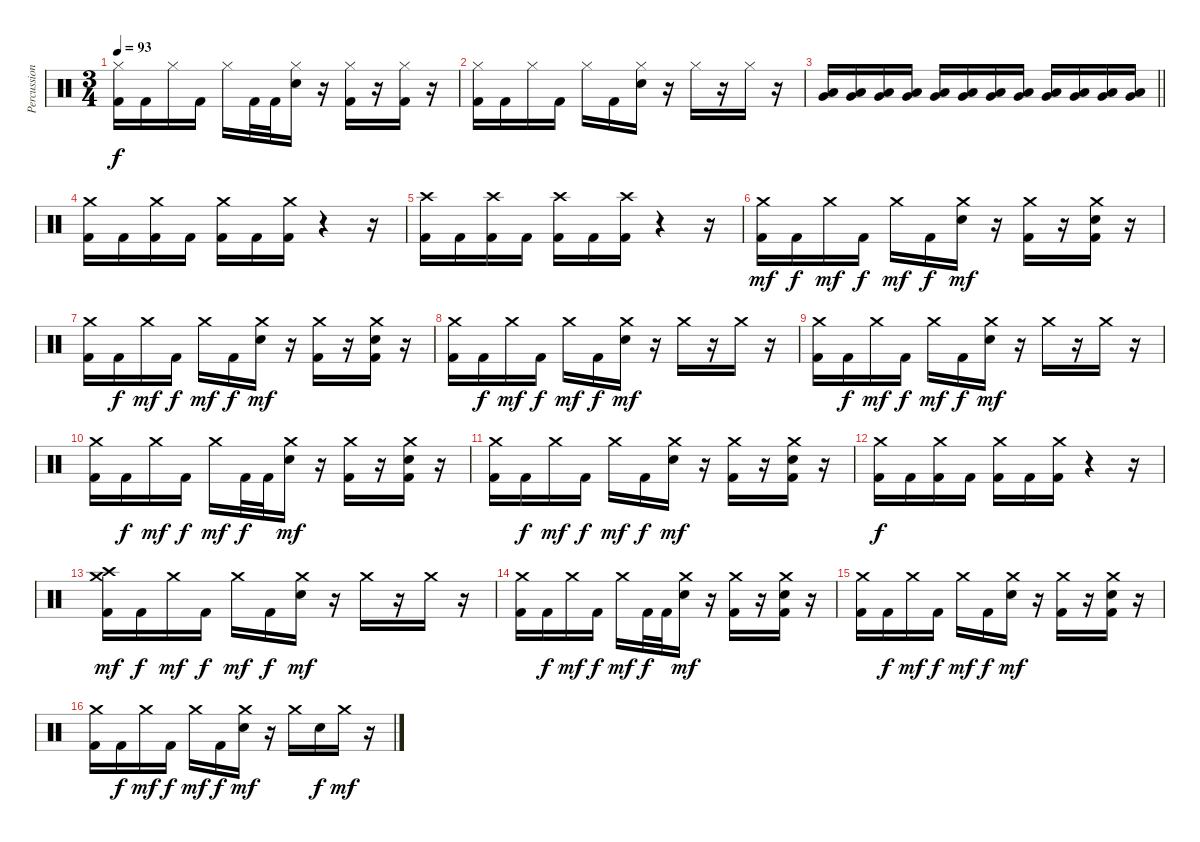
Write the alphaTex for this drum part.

\track ("Percussion" "Percussion") {instrument percussion}
\staff {score}
\articulation defaults
\ts (3 4)
\tempo 93
\clef neutral
\ks c
("Kick (hit) 2" "Hi-Hat (closed)").16{dy f} "Kick (hit) 2".16 "Hi-Hat (closed)".16 "Kick (hit) 2".16 "Hi-Hat (closed)".16 "Kick (hit) 2".32 "Kick (hit) 2".32 ("Snare (hit) 2" "Hi-Hat (closed)").16 r.16 ("Kick (hit) 2" "Hi-Hat (closed)").16 r.16 ("Kick (hit) 2" "Hi-Hat (closed)").16 r.16 |
("Kick (hit) 2" "Hi-Hat (closed)").16 "Kick (hit) 2".16 "Hi-Hat (closed)".16 "Kick (hit) 2".16 "Hi-Hat (closed)".16 "Kick (hit) 2".16 ("Snare (hit) 2" "Hi-Hat (closed)").16 r.16 "Hi-Hat (closed)".16 r.16 "Hi-Hat (closed)".16 r.16 |
\barLineRight lightlight
("Low Tom (hit)" "Very Low Tom (hit)").16 ("Low Tom (hit)" "Very Low Tom (hit)").16 ("Low Tom (hit)" "Very Low Tom (hit)").16 ("Low Tom (hit)" "Very Low Tom (hit)").16 ("Low Tom (hit)" "Very Low Tom (hit)").16 ("Low Tom (hit)" "Very Low Tom (hit)").16 ("Low Tom (hit)" "Very Low Tom (hit)").16 ("Low Tom (hit)" "Very Low Tom (hit)").16 ("Low Tom (hit)" "Very Low Tom (hit)").16 ("Low Tom (hit)" "Very Low Tom (hit)").16 ("Low Tom (hit)" "Very Low Tom (hit)").16 ("Low Tom (hit)" "Very Low Tom (hit)").16 |
("Kick (hit) 2" "Crash medium (hit)").16 "Kick (hit) 2".16 ("Kick (hit) 2" "Crash medium (hit)").16 "Kick (hit) 2".16 ("Kick (hit) 2" "Crash medium (hit)").16 "Kick (hit) 2".16 ("Kick (hit) 2" "Crash medium (hit)").16 r.4 r.16 |
("Kick (hit) 2" "Crash high (hit)").16 "Kick (hit) 2".16 ("Kick (hit) 2" "Crash high (hit)").16 "Kick (hit) 2".16 ("Kick (hit) 2" "Crash high (hit)").16 "Kick (hit) 2".16 ("Kick (hit) 2" "Crash high (hit)").16 r.4 r.16 |
("Kick (hit) 2" "Crash medium (hit)").16{dy mf} "Kick (hit) 2".16{dy f} "Crash medium (hit)".16{dy mf} "Kick (hit) 2".16{dy f} "Crash medium (hit)".16{dy mf} "Kick (hit) 2".16{dy f} ("Snare (hit) 2" "Crash medium (hit)").16{dy mf} r.16 ("Kick (hit) 2" "Crash medium (hit)").16 r.16 ("Kick (hit) 2" "Snare (hit) 2" "Crash medium (hit)").16 r.16 |
("Kick (hit) 2" "Crash medium (hit)").16 "Kick (hit) 2".16{dy f} "Crash medium (hit)".16{dy mf} "Kick (hit) 2".16{dy f} "Crash medium (hit)".16{dy mf} "Kick (hit) 2".16{dy f} ("Snare (hit) 2" "Crash medium (hit)").16{dy mf} r.16 ("Kick (hit) 2" "Crash medium (hit)").16 r.16 ("Kick (hit) 2" "Snare (hit) 2" "Crash medium (hit)").16 r.16 |
("Kick (hit) 2" "Crash medium (hit)").16 "Kick (hit) 2".16{dy f} "Crash medium (hit)".16{dy mf} "Kick (hit) 2".16{dy f} "Crash medium (hit)".16{dy mf} "Kick (hit) 2".16{dy f} ("Snare (hit) 2" "Crash medium (hit)").16{dy mf} r.16 "Crash medium (hit)".16 r.16 "Crash medium (hit)".16 r.16 |
("Kick (hit) 2" "Crash medium (hit)").16 "Kick (hit) 2".16{dy f} "Crash medium (hit)".16{dy mf} "Kick (hit) 2".16{dy f} "Crash medium (hit)".16{dy mf} "Kick (hit) 2".16{dy f} ("Snare (hit) 2" "Crash medium (hit)").16{dy mf} r.16 "Crash medium (hit)".16 r.16 "Crash medium (hit)".16 r.16 |
("Kick (hit) 2" "Crash medium (hit)").16 "Kick (hit) 2".16{dy f} "Crash medium (hit)".16{dy mf} "Kick (hit) 2".16{dy f} "Crash medium (hit)".16{dy mf} "Kick (hit) 2".32{dy f} "Kick (hit) 2".32 ("Snare (hit) 2" "Crash medium (hit)").16{dy mf} r.16 ("Kick (hit) 2" "Crash medium (hit)").16 r.16 ("Kick (hit) 2" "Snare (hit) 2" "Crash medium (hit)").16 r.16 |
("Kick (hit) 2" "Crash medium (hit)").16 "Kick (hit) 2".16{dy f} "Crash medium (hit)".16{dy mf} "Kick (hit) 2".16{dy f} "Crash medium (hit)".16{dy mf} "Kick (hit) 2".16{dy f} ("Snare (hit) 2" "Crash medium (hit)").16{dy mf} r.16 ("Kick (hit) 2" "Crash medium (hit)").16 r.16 ("Kick (hit) 2" "Snare (hit) 2" "Crash medium (hit)").16 r.16 |
("Kick (hit) 2" "Crash medium (hit)").16{dy f} "Kick (hit) 2".16 ("Kick (hit) 2" "Crash medium (hit)").16 "Kick (hit) 2".16 ("Kick (hit) 2" "Crash medium (hit)").16 "Kick (hit) 2".16 ("Kick (hit) 2" "Crash medium (hit)").16 r.4 r.16 |
("Kick (hit) 2" "Crash medium (hit)" "Crash high (hit)").16{dy mf} "Kick (hit) 2".16{dy f} "Crash medium (hit)".16{dy mf} "Kick (hit) 2".16{dy f} "Crash medium (hit)".16{dy mf} "Kick (hit) 2".16{dy f} ("Snare (hit) 2" "Crash medium (hit)").16{dy mf} r.16 "Crash medium (hit)".16 r.16 "Crash medium (hit)".16 r.16 |
("Kick (hit) 2" "Crash medium (hit)").16 "Kick (hit) 2".16{dy f} "Crash medium (hit)".16{dy mf} "Kick (hit) 2".16{dy f} "Crash medium (hit)".16{dy mf} "Kick (hit) 2".32{dy f} "Kick (hit) 2".32 ("Snare (hit) 2" "Crash medium (hit)").16{dy mf} r.16 ("Kick (hit) 2" "Crash medium (hit)").16 r.16 ("Kick (hit) 2" "Snare (hit) 2" "Crash medium (hit)").16 r.16 |
("Kick (hit) 2" "Crash medium (hit)").16 "Kick (hit) 2".16{dy f} "Crash medium (hit)".16{dy mf} "Kick (hit) 2".16{dy f} "Crash medium (hit)".16{dy mf} "Kick (hit) 2".16{dy f} ("Snare (hit) 2" "Crash medium (hit)").16{dy mf} r.16 ("Kick (hit) 2" "Crash medium (hit)").16 r.16 ("Kick (hit) 2" "Snare (hit) 2" "Crash medium (hit)").16 r.16 |
("Kick (hit) 2" "Crash medium (hit)").16 "Kick (hit) 2".16{dy f} "Crash medium (hit)".16{dy mf} "Kick (hit) 2".16{dy f} "Crash medium (hit)".16{dy mf} "Kick (hit) 2".16{dy f} ("Snare (hit) 2" "Crash medium (hit)").16{dy mf} r.16 "Crash medium (hit)".16 "Snare (hit) 2".16{dy f} "Crash medium (hit)".16{dy mf} r.16
